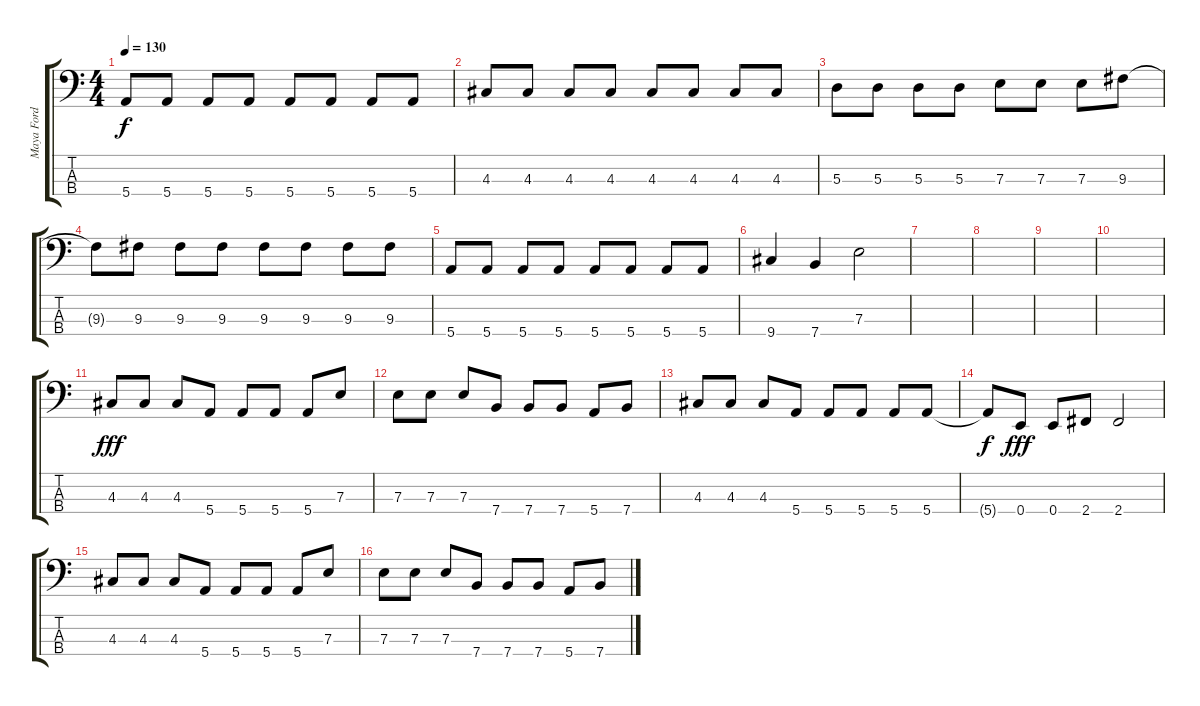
\track ("Maya Ford" "Maya Ford") {instrument electricbassfinger}
\staff {score tabs}
\tuning (G2 D2 A1 E1) {hide}
\ts (4 4)
\tempo 130
\clef f4
\ks c
5.4.8{dy f} 5.4.8 5.4.8 5.4.8 5.4.8 5.4.8 5.4.8 5.4.8 |
4.3.8 4.3.8 4.3.8 4.3.8 4.3.8 4.3.8 4.3.8 4.3.8 |
5.3.8 5.3.8 5.3.8 5.3.8 7.3.8 7.3.8 7.3.8 9.3.8 |
9.3{t}.8 9.3.8 9.3.8 9.3.8 9.3.8 9.3.8 9.3.8 9.3.8 |
5.4.8 5.4.8 5.4.8 5.4.8 5.4.8 5.4.8 5.4.8 5.4.8 |
9.4.4 7.4.4 7.3.2 |
|
|
|
|
4.3.8{dy fff} 4.3.8 4.3.8 5.4.8 5.4.8 5.4.8 5.4.8 7.3.8 |
7.3.8 7.3.8 7.3.8 7.4.8 7.4.8 7.4.8 5.4.8 7.4.8 |
4.3.8 4.3.8 4.3.8 5.4.8 5.4.8 5.4.8 5.4.8 5.4.8 |
5.4{t}.8{dy f} 0.4.8{dy fff} 0.4.8 2.4.8 2.4.2 |
4.3.8 4.3.8 4.3.8 5.4.8 5.4.8 5.4.8 5.4.8 7.3.8 |
7.3.8 7.3.8 7.3.8 7.4.8 7.4.8 7.4.8 5.4.8 7.4.8
